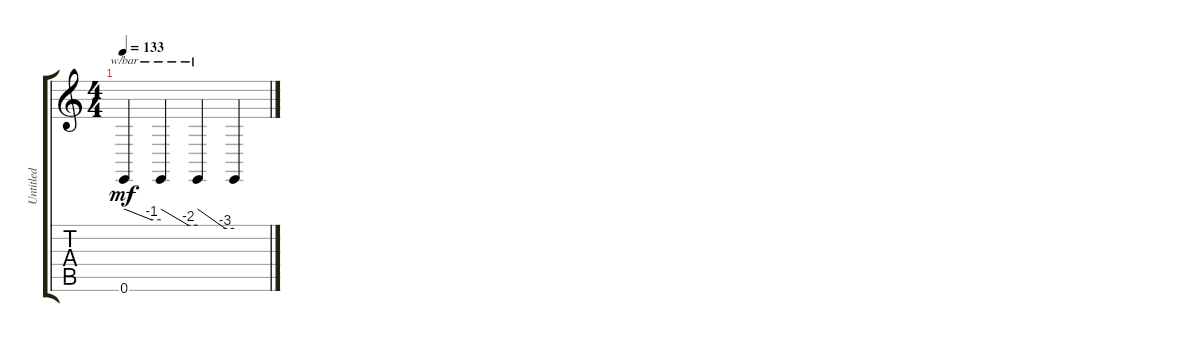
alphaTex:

\track ("Untitled" "Untitled") {instrument synthstrings1}
\staff {score tabs}
\tuning (E4 B3 G3 D3 A2 E2) {hide}
\ts (4 4)
\tempo 133
\clef g2
\ks c
0.6.4{tbe (custom default 0 0 45 -4 60 -4) dy mf} 0.6{t}.4{tbe (custom default 0 0 45 -8 60 -8)} 0.6{t}.4{tbe (custom default 0 0 45 -12 60 -12)} 0.6{t}.4
